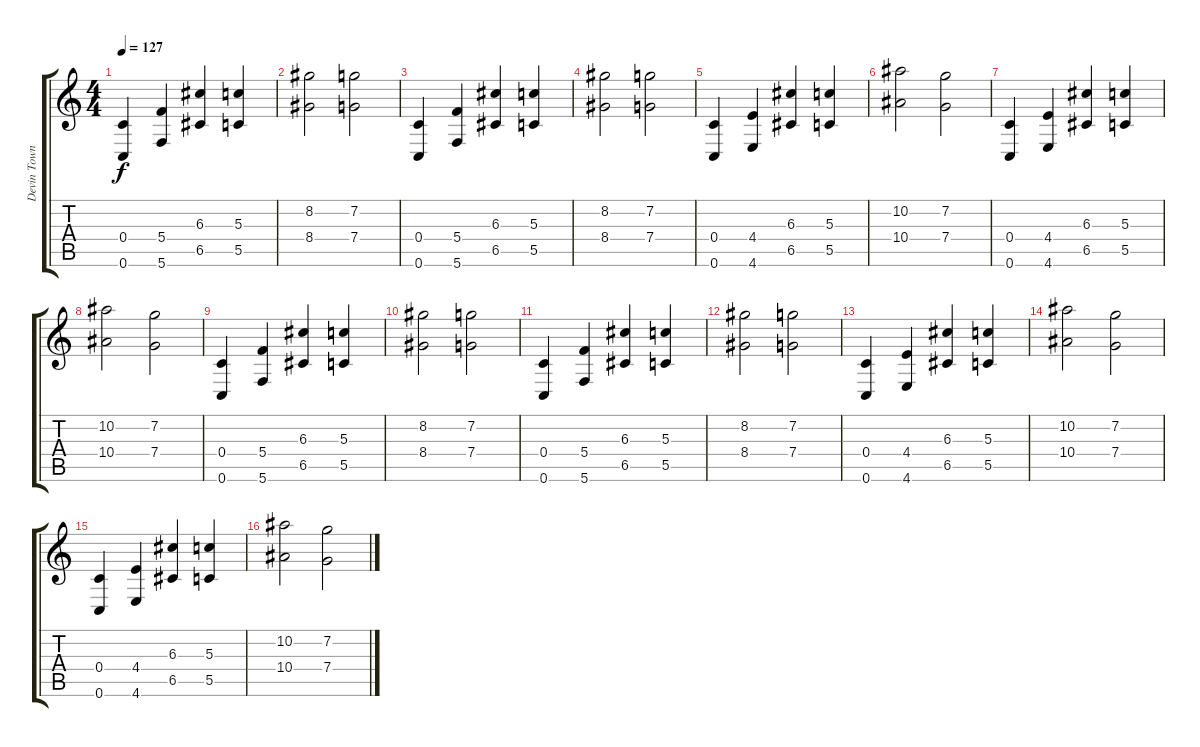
\track ("Devin Townsend" "Devin Town") {instrument distortionguitar}
\staff {score tabs}
\tuning (E4 C4 G3 C3 G2 C2) {hide}
\ts (4 4)
\tempo 127
\clef g2
\ks c
(0.4 0.6).4{dy f instrument distortionguitar} (5.4 5.6).4 (6.3 6.5).4 (5.3 5.5).4 |
(8.2 8.4).2 (7.2 7.4).2 |
(0.4 0.6).4 (5.4 5.6).4 (6.3 6.5).4 (5.3 5.5).4 |
(8.2 8.4).2 (7.2 7.4).2 |
(0.4 0.6).4 (4.4 4.6).4 (6.3 6.5).4 (5.3 5.5).4 |
(10.2 10.4).2 (7.2 7.4).2 |
(0.4 0.6).4 (4.4 4.6).4 (6.3 6.5).4 (5.3 5.5).4 |
(10.2 10.4).2 (7.2 7.4).2 |
(0.4 0.6).4 (5.4 5.6).4 (6.3 6.5).4 (5.3 5.5).4 |
(8.2 8.4).2 (7.2 7.4).2 |
(0.4 0.6).4 (5.4 5.6).4 (6.3 6.5).4 (5.3 5.5).4 |
(8.2 8.4).2 (7.2 7.4).2 |
(0.4 0.6).4 (4.4 4.6).4 (6.3 6.5).4 (5.3 5.5).4 |
(10.2 10.4).2 (7.2 7.4).2 |
(0.4 0.6).4 (4.4 4.6).4 (6.3 6.5).4 (5.3 5.5).4 |
(10.2 10.4).2 (7.2 7.4).2
